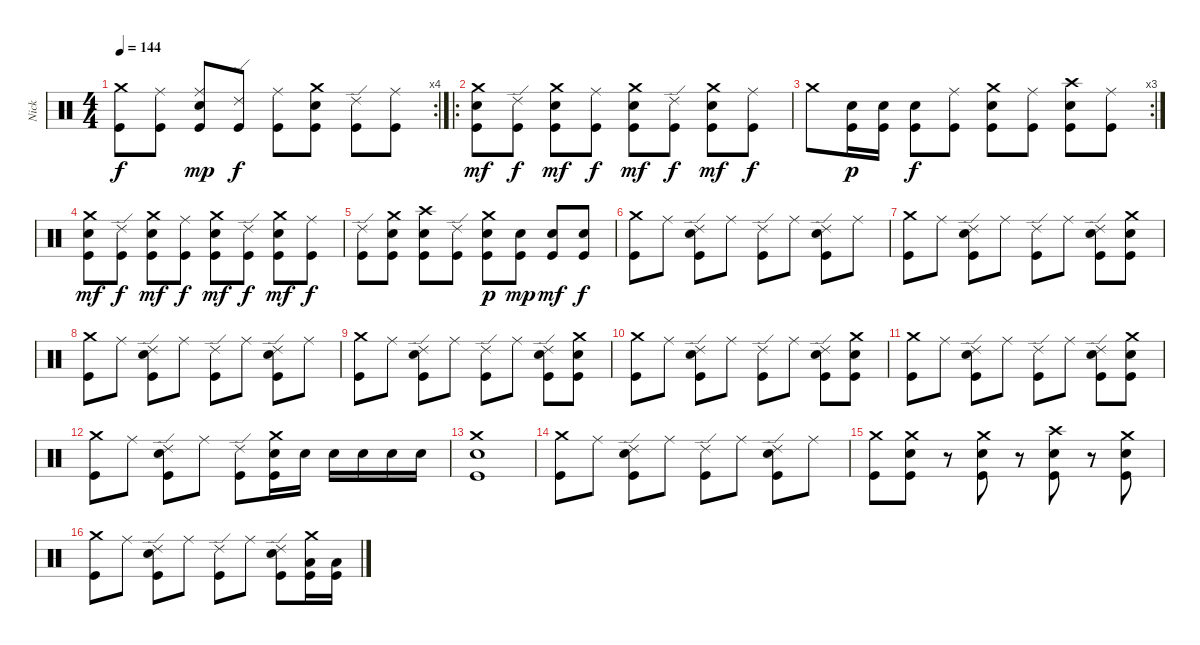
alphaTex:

\track ("Nick" "Nick") {instrument percussion}
\staff {score}
\articulation defaults
\rc 4
\ts (4 4)
\tempo 144
\clef neutral
\ks c
("Crash medium (hit)" "Kick (hit)").8{dy f} ("Ride (middle)" "Kick (hit)").8 ("Ride (middle)" "Snare (hit) 2" "Kick (hit)").8{dy mp} ("Ride (edge) 2" "Kick (hit)").8{dy f} ("Ride (middle)" "Kick (hit)").8 ("Crash medium (hit)" "Snare (hit) 2" "Kick (hit)").8 ("Ride (edge) 2" "Kick (hit)").8 ("Ride (middle)" "Kick (hit)").8 |
\ro
("Crash medium (hit)" "Snare (hit) 2" "Kick (hit)").8{dy mf} ("Ride (edge) 2" "Kick (hit)").8{dy f} ("Crash medium (hit)" "Snare (hit) 2" "Kick (hit)").8{dy mf} ("Ride (middle)" "Kick (hit)").8{dy f} ("Crash medium (hit)" "Snare (hit) 2" "Kick (hit)").8{dy mf} ("Ride (edge) 2" "Kick (hit)").8{dy f} ("Crash medium (hit)" "Snare (hit) 2" "Kick (hit)").8{dy mf} ("Ride (middle)" "Kick (hit)").8{dy f} |
\rc 3 "Crash medium (hit)".8
("Kick (hit)" "Snare (hit) 2").16{dy p} ("Kick (hit)" "Snare (hit) 2").16 ("Snare (hit) 2" "Kick (hit)").8{dy f} ("Ride (middle)" "Kick (hit)").8 ("Crash medium (hit)" "Snare (hit) 2" "Kick (hit)").8 ("Ride (middle)" "Kick (hit)").8 ("Crash high (hit)" "Snare (hit) 2" "Kick (hit)").8 ("Ride (middle)" "Kick (hit)").8 |
("Crash medium (hit)" "Snare (hit) 2" "Kick (hit)").8{dy mf} ("Ride (edge) 2" "Kick (hit)").8{dy f} ("Crash medium (hit)" "Snare (hit) 2" "Kick (hit)").8{dy mf} ("Ride (middle)" "Kick (hit)").8{dy f} ("Crash medium (hit)" "Snare (hit) 2" "Kick (hit)").8{dy mf} ("Ride (edge) 2" "Kick (hit)").8{dy f} ("Crash medium (hit)" "Snare (hit) 2" "Kick (hit)").8{dy mf} ("Ride (middle)" "Kick (hit)").8{dy f} |
("Ride (edge) 2" "Kick (hit)").8 ("Crash medium (hit)" "Snare (hit) 2" "Kick (hit)").8 ("Crash high (hit)" "Snare (hit) 2" "Kick (hit)").8 ("Ride (edge) 2" "Kick (hit)").8 ("Crash medium (hit)" "Snare (hit) 2" "Kick (hit)").8{dy p} ("Snare (hit) 2" "Kick (hit)").8{dy mp} ("Snare (hit) 2" "Kick (hit)").8{dy mf} ("Snare (hit) 2" "Kick (hit)").8{dy f} |
("Crash medium (hit)" "Kick (hit)").8 "Ride (middle)".8 ("Ride (edge) 2" "Snare (hit) 2" "Kick (hit)").8 "Ride (middle)".8 ("Ride (edge) 2" "Kick (hit)").8 "Ride (middle)".8 ("Ride (edge) 2" "Snare (hit) 2" "Kick (hit)").8 "Ride (middle)".8 |
("Crash medium (hit)" "Kick (hit)").8 "Ride (middle)".8 ("Ride (edge) 2" "Snare (hit) 2" "Kick (hit)").8 "Ride (middle)".8 ("Ride (edge) 2" "Kick (hit)").8 "Ride (middle)".8 ("Ride (edge) 2" "Snare (hit) 2" "Kick (hit)").8 ("Crash medium (hit)" "Snare (hit) 2" "Kick (hit)").8 |
("Crash medium (hit)" "Kick (hit)").8 "Ride (middle)".8 ("Ride (edge) 2" "Snare (hit) 2" "Kick (hit)").8 "Ride (middle)".8 ("Ride (edge) 2" "Kick (hit)").8 "Ride (middle)".8 ("Ride (edge) 2" "Snare (hit) 2" "Kick (hit)").8 "Ride (middle)".8 |
("Crash medium (hit)" "Kick (hit)").8 "Ride (middle)".8 ("Ride (edge) 2" "Snare (hit) 2" "Kick (hit)").8 "Ride (middle)".8 ("Ride (edge) 2" "Kick (hit)").8 "Ride (middle)".8 ("Ride (edge) 2" "Snare (hit) 2" "Kick (hit)").8 ("Crash medium (hit)" "Snare (hit) 2" "Kick (hit)").8 |
("Crash medium (hit)" "Kick (hit)").8 "Ride (middle)".8 ("Ride (edge) 2" "Snare (hit) 2" "Kick (hit)").8 "Ride (middle)".8 ("Ride (edge) 2" "Kick (hit)").8 "Ride (middle)".8 ("Ride (edge) 2" "Snare (hit) 2" "Kick (hit)").8 ("Crash medium (hit)" "Snare (hit) 2" "Kick (hit)").8 |
("Crash medium (hit)" "Kick (hit)").8 "Ride (middle)".8 ("Ride (edge) 2" "Snare (hit) 2" "Kick (hit)").8 "Ride (middle)".8 ("Ride (edge) 2" "Kick (hit)").8 "Ride (middle)".8 ("Ride (edge) 2" "Snare (hit) 2" "Kick (hit)").8 ("Crash medium (hit)" "Snare (hit) 2" "Kick (hit)").8 |
("Crash medium (hit)" "Kick (hit)").8 "Ride (middle)".8 ("Ride (edge) 2" "Snare (hit) 2" "Kick (hit)").8 "Ride (middle)".8 ("Ride (edge) 2" "Kick (hit)").8 ("Crash medium (hit)" "Snare (hit) 2" "Kick (hit)").16 "Snare (hit) 2".16 "Snare (hit) 2".16 "Snare (hit) 2".16 "Snare (hit) 2".16 "Snare (hit) 2".16 |
("Crash medium (hit)" "Snare (hit) 2" "Kick (hit)").1 |
("Crash medium (hit)" "Kick (hit)").8 "Ride (middle)".8 ("Ride (edge) 2" "Snare (hit) 2" "Kick (hit)").8 "Ride (middle)".8 ("Ride (edge) 2" "Kick (hit)").8 "Ride (middle)".8 ("Ride (edge) 2" "Snare (hit) 2" "Kick (hit)").8 "Ride (middle)".8 |
("Crash medium (hit)" "Kick (hit)").8 ("Crash medium (hit)" "Snare (hit) 2" "Kick (hit)").8 r.8 ("Crash medium (hit)" "Snare (hit) 2" "Kick (hit)").8 r.8 ("Crash high (hit)" "Snare (hit) 2" "Kick (hit)").8 r.8 ("Crash medium (hit)" "Snare (hit) 2" "Kick (hit)").8 |
("Crash medium (hit)" "Kick (hit)").8 "Ride (middle)".8 ("Ride (edge) 2" "Snare (hit) 2" "Kick (hit)").8 "Ride (middle)".8 ("Ride (edge) 2" "Kick (hit)").8 "Ride (middle)".8 ("Ride (edge) 2" "Snare (hit) 2" "Kick (hit)").8 ("Crash medium (hit)" "Kick (hit)" "Low Floor Tom (hit)").16 ("Kick (hit)" "Low Floor Tom (hit)").16
